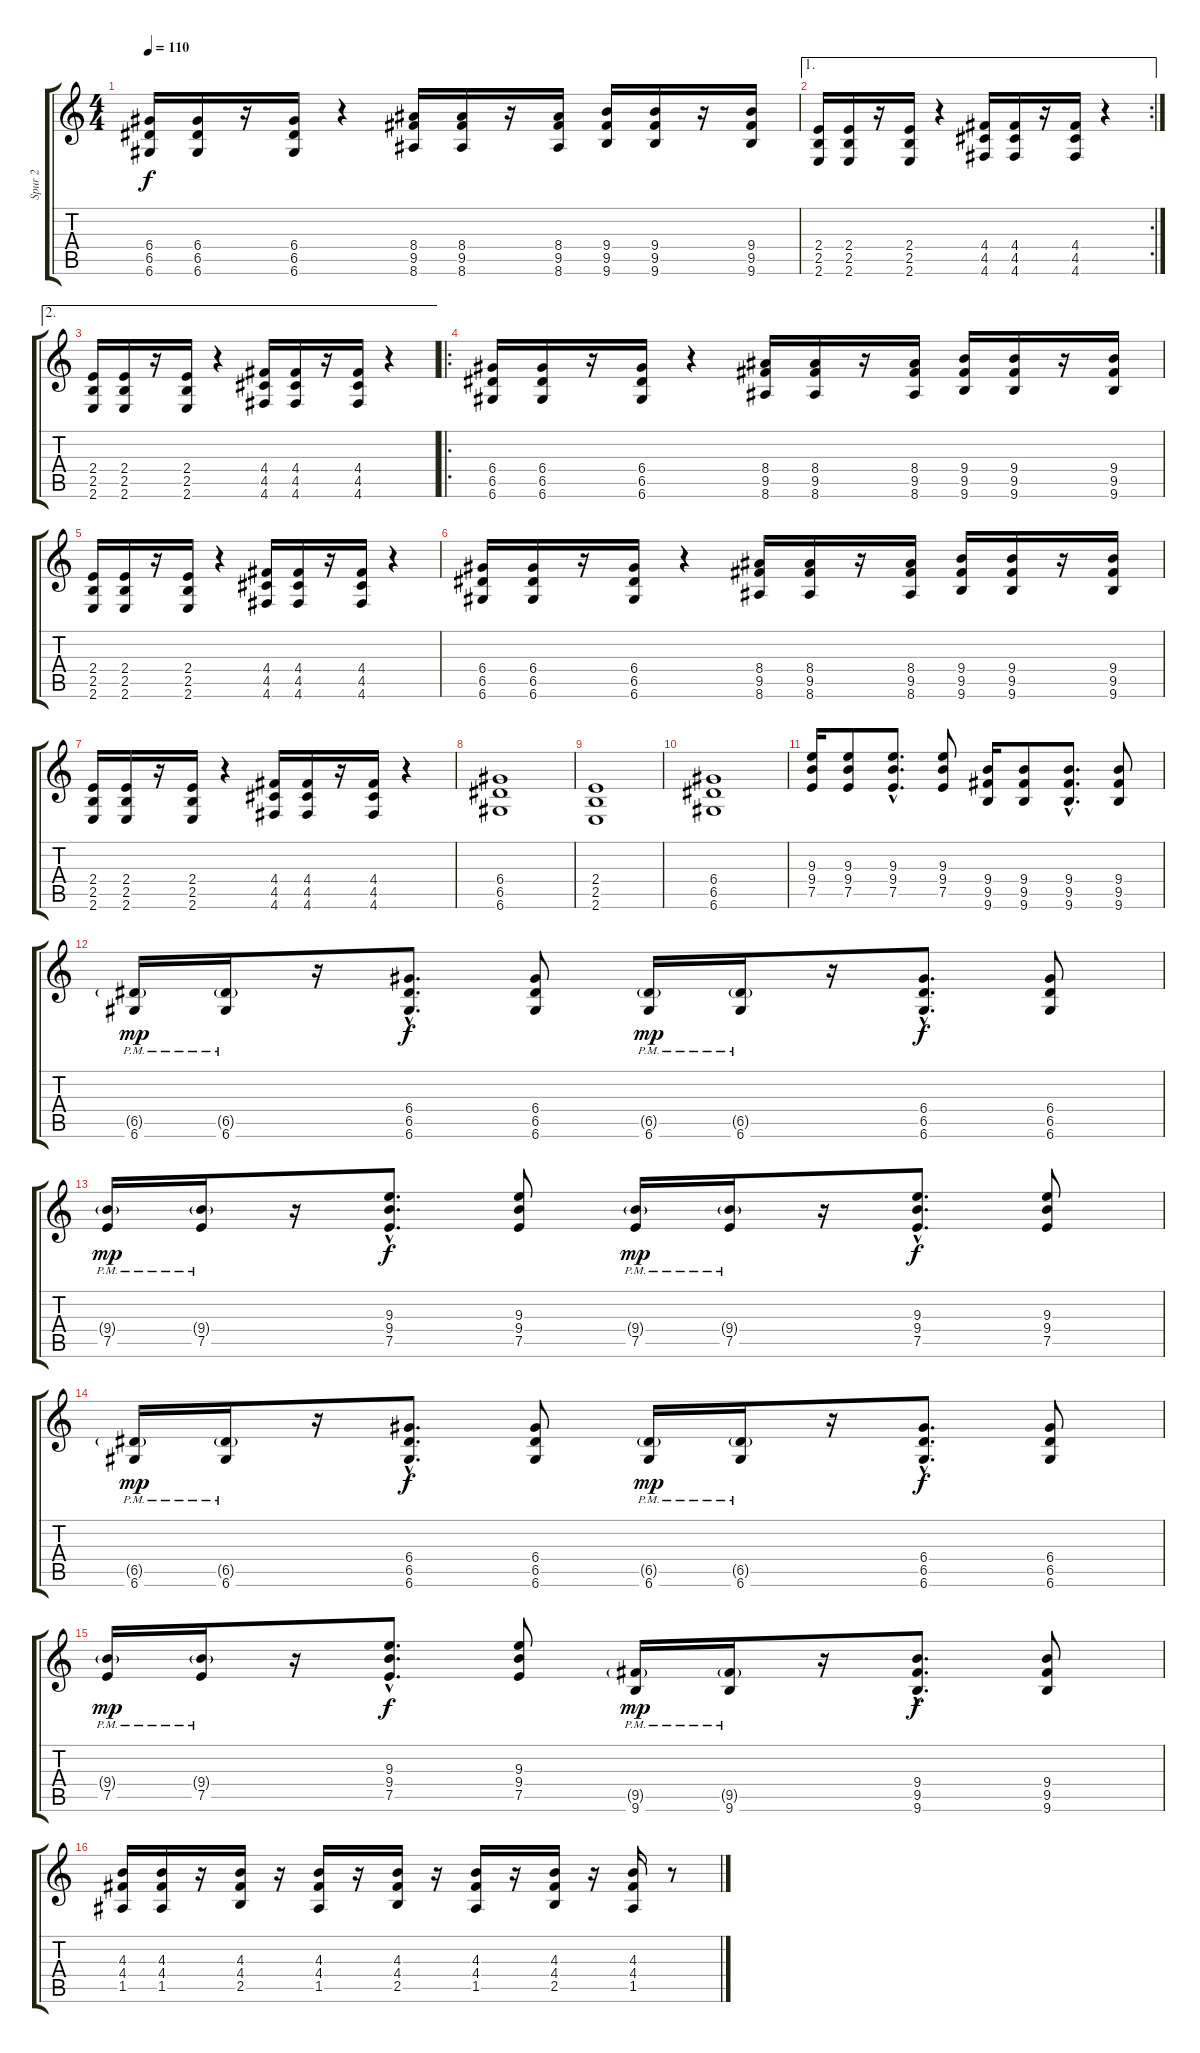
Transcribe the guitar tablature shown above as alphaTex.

\track ("Spur 2" "Spur 2") {instrument distortionguitar}
\staff {score tabs}
\tuning (E4 B3 G3 D3 A2 D2) {hide}
\ts (4 4)
\tempo 110
\clef g2
\ks c
(6.4 6.5 6.6).16{dy f instrument distortionguitar} (6.4 6.5 6.6).16 r.16 (6.4 6.5 6.6).16 r.4 (8.4 9.5 8.6).16 (8.4 9.5 8.6).16 r.16 (8.4 9.5 8.6).16 (9.4 9.5 9.6).16 (9.4 9.5 9.6).16 r.16 (9.4 9.5 9.6).16 |
\ae 1
\rc 2
(2.4 2.5 2.6).16 (2.4 2.5 2.6).16 r.16 (2.4 2.5 2.6).16 r.4 (4.4 4.5 4.6).16 (4.4 4.5 4.6).16 r.16 (4.4 4.5 4.6).16 r.4 |
\ae 2
(2.4 2.5 2.6).16 (2.4 2.5 2.6).16 r.16 (2.4 2.5 2.6).16 r.4 (4.4 4.5 4.6).16 (4.4 4.5 4.6).16 r.16 (4.4 4.5 4.6).16 r.4 |
\ro
(6.4 6.5 6.6).16 (6.4 6.5 6.6).16 r.16 (6.4 6.5 6.6).16 r.4 (8.4 9.5 8.6).16 (8.4 9.5 8.6).16 r.16 (8.4 9.5 8.6).16 (9.4 9.5 9.6).16 (9.4 9.5 9.6).16 r.16 (9.4 9.5 9.6).16 |
(2.4 2.5 2.6).16 (2.4 2.5 2.6).16 r.16 (2.4 2.5 2.6).16 r.4 (4.4 4.5 4.6).16 (4.4 4.5 4.6).16 r.16 (4.4 4.5 4.6).16 r.4 |
(6.4 6.5 6.6).16 (6.4 6.5 6.6).16 r.16 (6.4 6.5 6.6).16 r.4 (8.4 9.5 8.6).16 (8.4 9.5 8.6).16 r.16 (8.4 9.5 8.6).16 (9.4 9.5 9.6).16 (9.4 9.5 9.6).16 r.16 (9.4 9.5 9.6).16 |
(2.4 2.5 2.6).16 (2.4 2.5 2.6).16 r.16 (2.4 2.5 2.6).16 r.4 (4.4 4.5 4.6).16 (4.4 4.5 4.6).16 r.16 (4.4 4.5 4.6).16 r.4 |
(6.4 6.5 6.6).1 |
(2.4 2.5 2.6).1 |
(6.4 6.5 6.6).1 |
(9.3 9.4 7.5).16 (9.3 9.4 7.5).8 (9.3{hac} 9.4{hac} 7.5{hac}).8{d} (9.3 9.4 7.5).8 (9.4 9.5 9.6).16 (9.4 9.5 9.6).8 (9.4{hac} 9.5{hac} 9.6{hac}).8{d} (9.4 9.5 9.6).8 |
(6.5{g pm} 6.6{pm}).16{dy mp} (6.5{g pm} 6.6{pm}).16 r.16 (6.4{hac} 6.5{hac} 6.6{hac}).8{d dy f} (6.4 6.5 6.6).8 (6.5{g pm} 6.6{pm}).16{dy mp} (6.5{g pm} 6.6{pm}).16 r.16 (6.4{hac} 6.5{hac} 6.6{hac}).8{d dy f} (6.4 6.5 6.6).8 |
(9.4{g pm} 7.5{pm}).16{dy mp} (9.4{g pm} 7.5{pm}).16 r.16 (9.3{hac} 9.4{hac} 7.5{hac}).8{d dy f} (9.3 9.4 7.5).8 (9.4{g pm} 7.5{pm}).16{dy mp} (9.4{g pm} 7.5{pm}).16 r.16 (9.3{hac} 9.4{hac} 7.5{hac}).8{d dy f} (9.3 9.4 7.5).8 |
(6.5{g pm} 6.6{pm}).16{dy mp} (6.5{g pm} 6.6{pm}).16 r.16 (6.4{hac} 6.5{hac} 6.6{hac}).8{d dy f} (6.4 6.5 6.6).8 (6.5{g pm} 6.6{pm}).16{dy mp} (6.5{g pm} 6.6{pm}).16 r.16 (6.4{hac} 6.5{hac} 6.6{hac}).8{d dy f} (6.4 6.5 6.6).8 |
(9.4{g pm} 7.5{pm}).16{dy mp} (9.4{g pm} 7.5{pm}).16 r.16 (9.3{hac} 9.4{hac} 7.5{hac}).8{d dy f} (9.3 9.4 7.5).8 (9.5{g pm} 9.6{pm}).16{dy mp} (9.5{g pm} 9.6{pm}).16 r.16 (9.4{hac} 9.5{hac} 9.6{hac}).8{d dy f} (9.4 9.5 9.6).8 |
(4.3 4.4 1.5).16 (4.3 4.4 1.5).16 r.16 (4.3 4.4 2.5).16 r.16 (4.3 4.4 1.5).16 r.16 (4.3 4.4 2.5).16 r.16 (4.3 4.4 1.5).16 r.16 (4.3 4.4 2.5).16 r.16 (4.3 4.4 1.5).16 r.8
